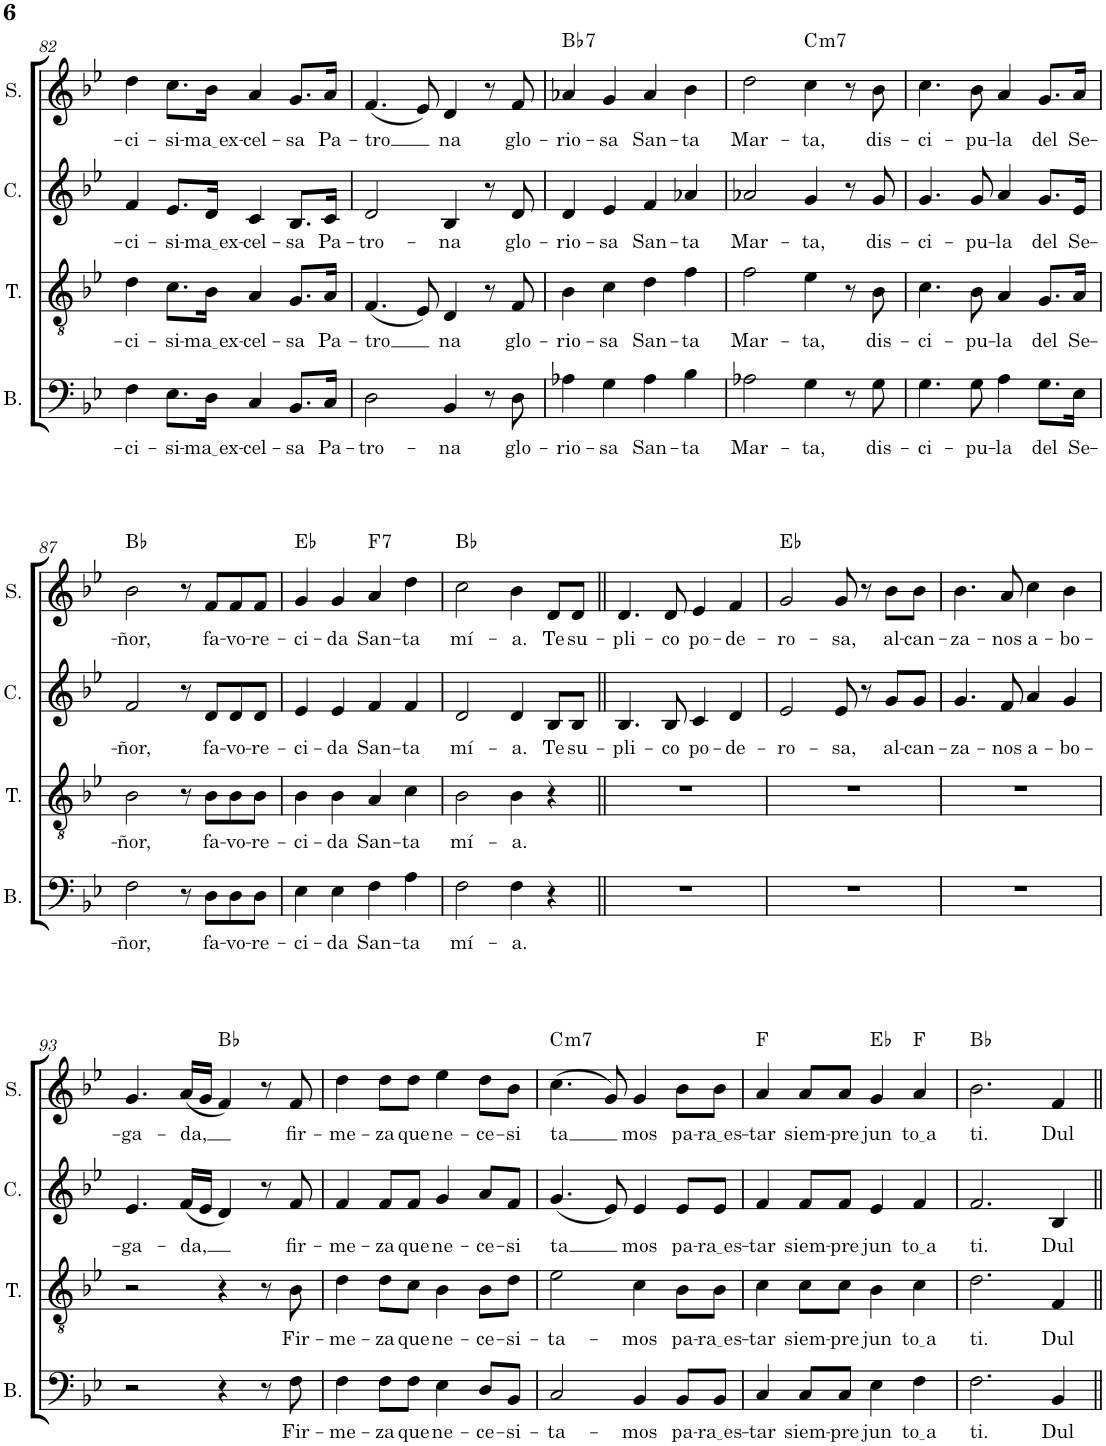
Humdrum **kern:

**kern	**text	**kern	**text	**kern	**text	**kern	**text	**harte
*part4	*part4	*part3	*part3	*part2	*part2	*part1	*part1	*part1
*staff4	*staff4	*staff3	*staff3	*staff2	*staff2	*staff1	*staff1	*
*I"Bajo	*	*I"Tenor	*	*I"Contralto	*	*I"Soprano	*	*
*I'B.	*	*I'T.	*	*I'C.	*	*I'S.	*	*
!!LO:PB:g=z
*clefF4	*	*clefGv2	*	*clefG2	*	*clefG2	*	*
*k[b-e-]	*	*k[b-e-]	*	*k[b-e-]	*	*k[b-e-]	*	*
*M4/4	*	*M4/4	*	*M4/4	*	*M4/4	*	*
=82	=82	=82	=82	=82	=82	=82	=82	=82
!	!LO:LY:b	!	!LO:LY:b	!	!LO:LY:b	!	!LO:LY:b	!
4F\	-ci-	4d\	-ci-	4f/	-ci-	4dd\	-ci-	.
!	!LO:LY:b	!	!LO:LY:b	!	!LO:LY:b	!	!LO:LY:b	!
8.E-\L	-si-	8.c\L	-si-	8.e-/L	-si-	8.cc\L	-si-	.
!	!LO:LY:b	!	!LO:LY:b	!	!LO:LY:b	!	!LO:LY:b	!
16D\Jk	ma ex	16B-\Jk	ma ex	16d/Jk	ma ex	16b-\Jk	ma ex	.
!	!LO:LY:b	!	!LO:LY:b	!	!LO:LY:b	!	!LO:LY:b	!
4C/	-cel-	4A/	-cel-	4c/	-cel-	4a/	-cel-	.
!	!LO:LY:b	!	!LO:LY:b	!	!LO:LY:b	!	!LO:LY:b	!
8.BB-/L	-sa	8.G/L	-sa	8.B-/L	-sa	8.g/L	-sa	.
!	!LO:LY:b	!	!LO:LY:b	!	!LO:LY:b	!	!LO:LY:b	!
16C/Jk	Pa-	16A/Jk	Pa-	16c/Jk	Pa-	16a/Jk	Pa-	.
=83	=83	=83	=83	=83	=83	=83	=83	=83
!	!LO:LY:b	!	!LO:LY:b	!	!LO:LY:b	!	!LO:LY:b	!
2D\	-tro-	(4.F/	-tro	2d/	-tro-	(4.f/	-tro	.
.	.	8E-/)	.	.	.	8e-/)	.	.
!	!LO:LY:b	!	!LO:LY:b	!	!LO:LY:b	!	!LO:LY:b	!
4BB-/	-na	4D/	na	4B-/	-na	4d/	na	.
8r	.	8r	.	8r	.	8r	.	.
!	!LO:LY:b	!	!LO:LY:b	!	!LO:LY:b	!	!LO:LY:b	!
8D\	glo-	8F/	glo-	8d/	glo-	8f/	glo-	.
=84	=84	=84	=84	=84	=84	=84	=84	=84
!	!LO:LY:b	!	!LO:LY:b	!	!LO:LY:b	!	!LO:LY:b	!LO:H:kt=7
4A-X\	-rio-	4B-\	-rio-	4d/	-rio-	4a-X/	-rio-	Bb:7
!	!LO:LY:b	!	!LO:LY:b	!	!LO:LY:b	!	!LO:LY:b	!
4G\	-sa	4c\	-sa	4e-/	-sa	4g/	-sa	.
!	!LO:LY:b	!	!LO:LY:b	!	!LO:LY:b	!	!LO:LY:b	!
4A-\	San-	4d\	San-	4f/	San-	4a-/	San-	.
!	!LO:LY:b	!	!LO:LY:b	!	!LO:LY:b	!	!LO:LY:b	!
4B-\	-ta	4f\	-ta	4a-X/	-ta	4b-\	-ta	.
=85	=85	=85	=85	=85	=85	=85	=85	=85
!	!LO:LY:b	!	!LO:LY:b	!	!LO:LY:b	!	!LO:LY:b	!
2A-X\	Mar-	2f\	Mar-	2a-X/	Mar-	2dd\	Mar-	.
!	!LO:LY:b	!	!LO:LY:b	!	!LO:LY:b	!	!LO:LY:b	!LO:H:kt=m7
4G\	-ta,	4e-\	-ta,	4g/	-ta,	4cc\	-ta,	C:min7
8r	.	8r	.	8r	.	8r	.	.
!	!LO:LY:b	!	!LO:LY:b	!	!LO:LY:b	!	!LO:LY:b	!
8G\	dis-	8B-\	dis-	8g/	dis-	8b-\	dis-	.
=86	=86	=86	=86	=86	=86	=86	=86	=86
!	!LO:LY:b	!	!LO:LY:b	!	!LO:LY:b	!	!LO:LY:b	!
4.G\	-ci-	4.c\	-ci-	4.g/	-ci-	4.cc\	-ci-	.
!	!LO:LY:b	!	!LO:LY:b	!	!LO:LY:b	!	!LO:LY:b	!
8G\	-pu-	8B-\	-pu-	8g/	-pu-	8b-\	-pu-	.
!	!LO:LY:b	!	!LO:LY:b	!	!LO:LY:b	!	!LO:LY:b	!
4A\	-la	4A/	-la	4a/	-la	4a/	-la	.
!	!LO:LY:b	!	!LO:LY:b	!	!LO:LY:b	!	!LO:LY:b	!
8.G\L	del	8.G/L	del	8.g/L	del	8.g/L	del	.
!	!LO:LY:b	!	!LO:LY:b	!	!LO:LY:b	!	!LO:LY:b	!
16E-\Jk	Se-	16A/Jk	Se-	16e-/Jk	Se-	16a/Jk	Se-	.
!!LO:LB:g=z
=87	=87	=87	=87	=87	=87	=87	=87	=87
!	!LO:LY:b	!	!LO:LY:b	!	!LO:LY:b	!	!LO:LY:b	!
2F\	-ñor,	2B-\	-ñor,	2f/	-ñor,	2b-\	-ñor,	Bb:maj
8r	.	8r	.	8r	.	8r	.	.
!	!LO:LY:b	!	!LO:LY:b	!	!LO:LY:b	!	!LO:LY:b	!
8D\L	fa-	8B-\L	fa-	8d/L	fa-	8f/L	fa-	.
!	!LO:LY:b	!	!LO:LY:b	!	!LO:LY:b	!	!LO:LY:b	!
8D\	-vo-	8B-\	-vo-	8d/	-vo-	8f/	-vo-	.
!	!LO:LY:b	!	!LO:LY:b	!	!LO:LY:b	!	!LO:LY:b	!
8D\J	-re-	8B-\J	-re-	8d/J	-re-	8f/J	-re-	.
=88	=88	=88	=88	=88	=88	=88	=88	=88
!	!LO:LY:b	!	!LO:LY:b	!	!LO:LY:b	!	!LO:LY:b	!
4E-\	-ci-	4B-\	-ci-	4e-/	-ci-	4g/	-ci-	Eb:maj
!	!LO:LY:b	!	!LO:LY:b	!	!LO:LY:b	!	!LO:LY:b	!
4E-\	-da	4B-\	-da	4e-/	-da	4g/	-da	.
!	!LO:LY:b	!	!LO:LY:b	!	!LO:LY:b	!	!LO:LY:b	!LO:H:kt=7
4F\	San-	4A/	San-	4f/	San-	4a/	San-	F:7
!	!LO:LY:b	!	!LO:LY:b	!	!LO:LY:b	!	!LO:LY:b	!
4A\	-ta	4c\	-ta	4f/	-ta	4dd\	-ta	.
=89	=89	=89	=89	=89	=89	=89	=89	=89
!	!LO:LY:b	!	!LO:LY:b	!	!LO:LY:b	!	!LO:LY:b	!
2F\	mí-	2B-\	mí-	2d/	mí-	2cc\	mí-	Bb:maj
!	!LO:LY:b	!	!LO:LY:b	!	!LO:LY:b	!	!LO:LY:b	!
4F\	-a.	4B-\	-a.	4d/	-a.	4b-\	-a.	.
!	!	!	!	!	!LO:LY:b	!	!LO:LY:b	!
4r	.	4r	.	8B-/L	Te	8d/L	Te	.
!	!	!	!	!	!LO:LY:b	!	!LO:LY:b	!
.	.	.	.	8B-/J	su-	8d/J	su-	.
=90||	=90||	=90||	=90||	=90||	=90||	=90||	=90||	=90||
!	!	!	!	!	!LO:LY:b	!	!LO:LY:b	!
1r	.	1r	.	4.B-/	-pli-	4.d/	-pli-	.
!	!	!	!	!	!LO:LY:b	!	!LO:LY:b	!
.	.	.	.	8B-/	-co	8d/	-co	.
!	!	!	!	!	!LO:LY:b	!	!LO:LY:b	!
.	.	.	.	4c/	po-	4e-/	po-	.
!	!	!	!	!	!LO:LY:b	!	!LO:LY:b	!
.	.	.	.	4d/	-de-	4f/	-de-	.
=91	=91	=91	=91	=91	=91	=91	=91	=91
!	!	!	!	!	!LO:LY:b	!	!LO:LY:b	!
1r	.	1r	.	2e-/	-ro-	2g/	-ro-	Eb:maj
!	!	!	!	!	!LO:LY:b	!	!LO:LY:b	!
.	.	.	.	8e-/	-sa,	8g/	-sa,	.
.	.	.	.	8r	.	8r	.	.
!	!	!	!	!	!LO:LY:b	!	!LO:LY:b	!
.	.	.	.	8g/L	al-	8b-\L	al-	.
!	!	!	!	!	!LO:LY:b	!	!LO:LY:b	!
.	.	.	.	8g/J	-can-	8b-\J	-can-	.
=92	=92	=92	=92	=92	=92	=92	=92	=92
!	!	!	!	!	!LO:LY:b	!	!LO:LY:b	!
1r	.	1r	.	4.g/	-za-	4.b-\	-za-	.
!	!	!	!	!	!LO:LY:b	!	!LO:LY:b	!
.	.	.	.	8f/	-nos	8a/	-nos	.
!	!	!	!	!	!LO:LY:b	!	!LO:LY:b	!
.	.	.	.	4a/	a-	4cc\	a-	.
!	!	!	!	!	!LO:LY:b	!	!LO:LY:b	!
.	.	.	.	4g/	-bo-	4b-\	-bo-	.
!!LO:LB:g=z
=93	=93	=93	=93	=93	=93	=93	=93	=93
!	!	!	!	!	!LO:LY:b	!	!LO:LY:b	!
2r	.	2r	.	4.e-/	-ga-	4.g/	-ga-	.
!	!	!	!	!	!LO:LY:b	!	!LO:LY:b	!
.	.	.	.	(16f/LL	-da,	(16a/LL	-da,	.
.	.	.	.	16e-/JJ	.	16g/JJ	.	.
4r	.	4r	.	4d/)	.	4f/)	.	Bb:maj
8r	.	8r	.	8r	.	8r	.	.
!	!LO:LY:b	!	!LO:LY:b	!	!LO:LY:b	!	!LO:LY:b	!
8F\	Fir-	8B-\	Fir-	8f/	fir-	8f/	fir-	.
=94	=94	=94	=94	=94	=94	=94	=94	=94
!	!LO:LY:b	!	!LO:LY:b	!	!LO:LY:b	!	!LO:LY:b	!
4F\	-me-	4d\	-me-	4f/	-me-	4dd\	-me-	.
!	!LO:LY:b	!	!LO:LY:b	!	!LO:LY:b	!	!LO:LY:b	!
8F\L	-za	8d\L	-za	8f/L	-za	8dd\L	-za	.
!	!LO:LY:b	!	!LO:LY:b	!	!LO:LY:b	!	!LO:LY:b	!
8F\J	que	8c\J	que	8f/J	que	8dd\J	que	.
!	!LO:LY:b	!	!LO:LY:b	!	!LO:LY:b	!	!LO:LY:b	!
4E-\	ne-	4B-\	ne-	4g/	ne-	4ee-\	ne-	.
!	!LO:LY:b	!	!LO:LY:b	!	!LO:LY:b	!	!LO:LY:b	!
8D/L	-ce-	8B-\L	-ce-	8a/L	-ce-	8dd\L	-ce-	.
!	!LO:LY:b	!	!LO:LY:b	!	!LO:LY:b	!	!LO:LY:b	!
8BB-/J	-si-	8d\J	-si-	8f/J	-si	8b-\J	-si	.
=95	=95	=95	=95	=95	=95	=95	=95	=95
!	!LO:LY:b	!	!LO:LY:b	!	!LO:LY:b	!	!LO:LY:b	!LO:H:kt=m7
2C/	-ta-	2e-\	-ta-	(4.g/	ta	(4.cc\	ta	C:min7
.	.	.	.	8e-/)	.	8g/)	.	.
!	!LO:LY:b	!	!LO:LY:b	!	!LO:LY:b	!	!LO:LY:b	!
4BB-/	-mos	4c\	-mos	4e-/	mos	4g/	mos	.
!	!LO:LY:b	!	!LO:LY:b	!	!LO:LY:b	!	!LO:LY:b	!
8BB-/L	pa-	8B-\L	pa-	8e-/L	pa-	8b-\L	pa-	.
!	!LO:LY:b	!	!LO:LY:b	!	!LO:LY:b	!	!LO:LY:b	!
8BB-/J	ra es	8B-\J	ra es	8e-/J	ra es	8b-\J	ra es	.
=96	=96	=96	=96	=96	=96	=96	=96	=96
!	!LO:LY:b	!	!LO:LY:b	!	!LO:LY:b	!	!LO:LY:b	!
4C/	-tar	4c\	-tar	4f/	-tar	4a/	-tar	F:maj
!	!LO:LY:b	!	!LO:LY:b	!	!LO:LY:b	!	!LO:LY:b	!
8C/L	siem-	8c\L	siem-	8f/L	siem-	8a/L	siem-	.
!	!LO:LY:b	!	!LO:LY:b	!	!LO:LY:b	!	!LO:LY:b	!
8C/J	-pre	8c\J	-pre	8f/J	-pre	8a/J	-pre	.
!	!LO:LY:b	!	!LO:LY:b	!	!LO:LY:b	!	!LO:LY:b	!
4E-\	jun	4B-\	jun	4e-/	jun	4g/	jun	Eb:maj
!	!LO:LY:b	!	!LO:LY:b	!	!LO:LY:b	!	!LO:LY:b	!
4F\	to a	4c\	to a	4f/	to a	4a/	to a	F:maj
=97	=97	=97	=97	=97	=97	=97	=97	=97
!	!LO:LY:b	!	!LO:LY:b	!	!LO:LY:b	!	!LO:LY:b	!
2.F\	ti.	2.d\	ti.	2.f/	ti.	2.b-\	ti.	Bb:maj
!	!LO:LY:b	!	!LO:LY:b	!	!LO:LY:b	!	!LO:LY:b	!
4BB-/	Dul	4F/	Dul	4B-/	Dul	4f/	Dul	.
=||	=||	=||	=||	=||	=||	=||	=||	=||
*-	*-	*-	*-	*-	*-	*-	*-	*-
